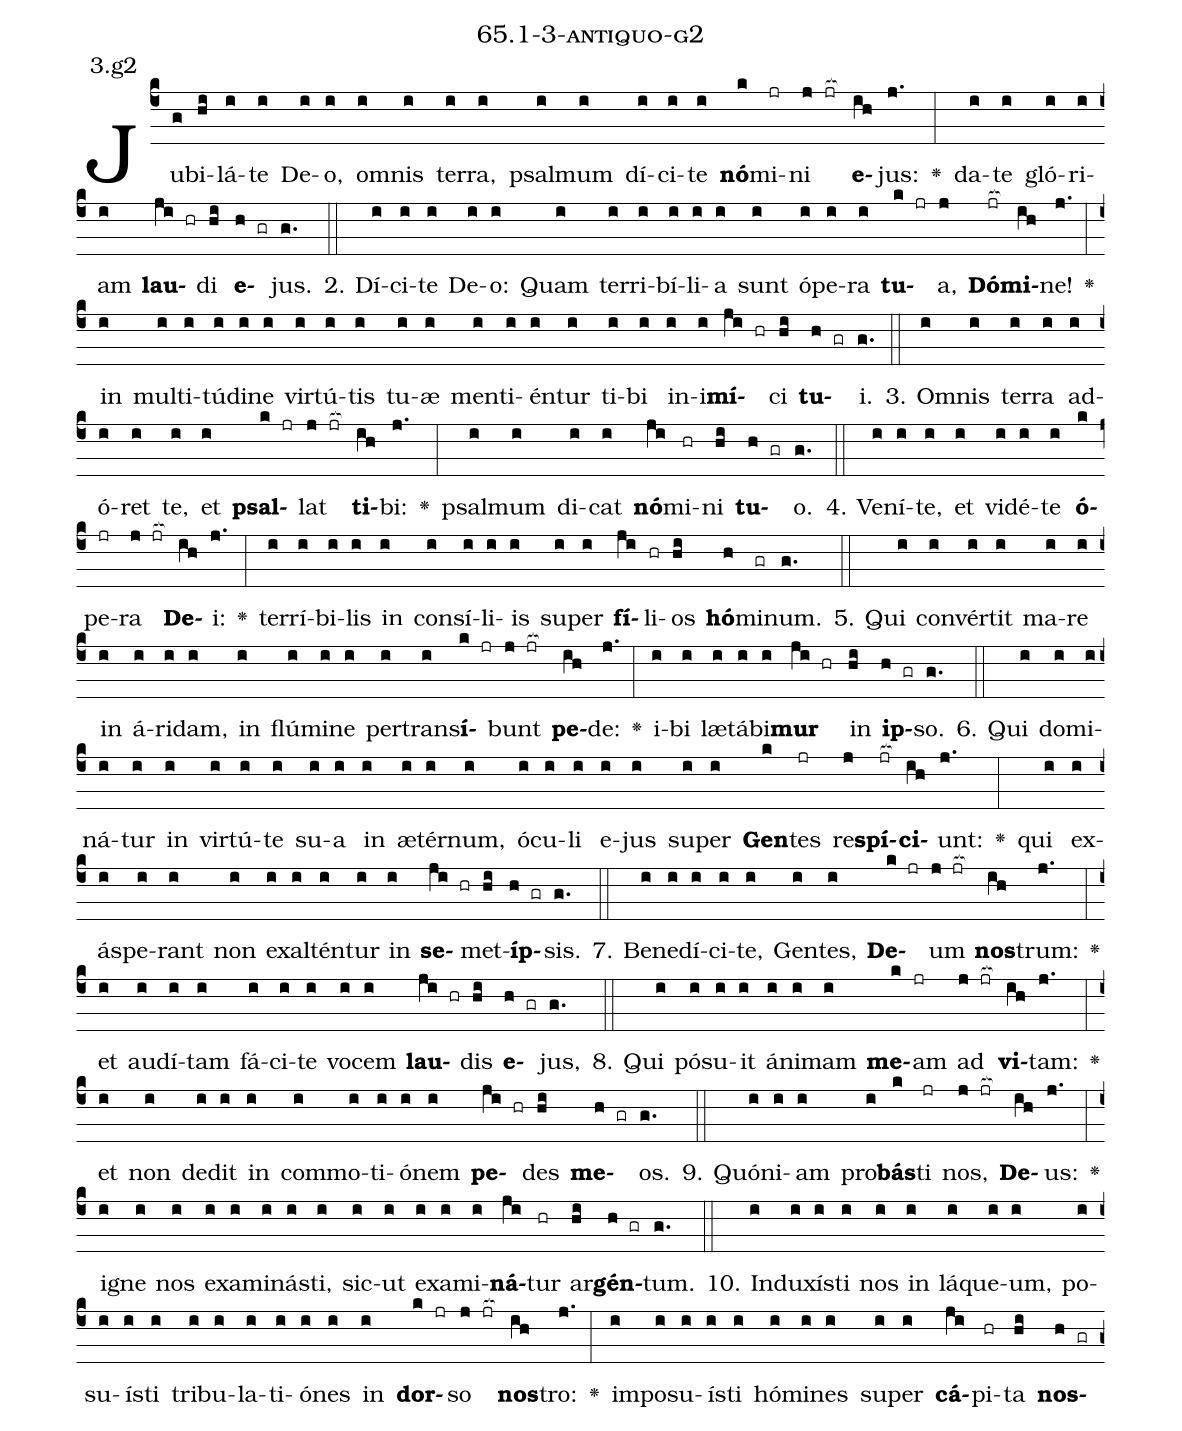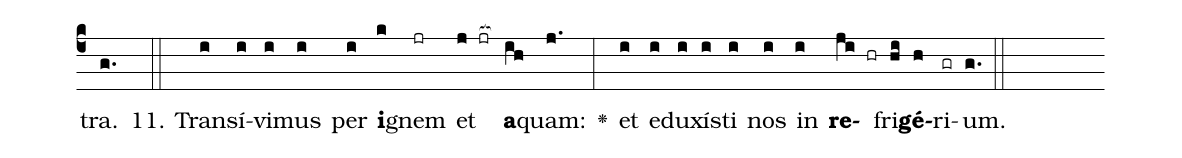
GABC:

name: 65.1-3-antiquo-g2;
annotation: 3.g2;
%%
(c4)Ju(g)bi(hi)lá(i)te(i) De(i)o,(i) om(i)nis(i) ter(i)ra,(i) psal(i)mum(i) dí(i)ci(i)te(i) <b>nó</b>(k)mi(jr)ni(j jr[ocb:1{]) <b>e</b>(ih[ocb:0}])jus:(j.) <v>\greheightstar</v>(:) da(i)te(i) gló(i)ri(i)am(i) <b>lau</b>(ji hr)di(hi) <b>e</b>(h gr)jus.(g.) (::)
2. Dí(i)ci(i)te(i) De(i)o:(i) Quam(i) ter(i)ri(i)bí(i)li(i)a(i) sunt(i) ó(i)pe(i)ra(i) <b>tu</b>(k jr)a,(j) <b>Dó</b>(jr[ocb:1{])<b>mi</b>(ih[ocb:0}])ne!(j.) <v>\greheightstar</v>(:) in(i) mul(i)ti(i)tú(i)di(i)ne(i) vir(i)tú(i)tis(i) tu(i)æ(i) men(i)ti(i)én(i)tur(i) ti(i)bi(i) in(i)i(i)<b>mí</b>(ji hr)ci(hi) <b>tu</b>(h gr)i.(g.) (::)
3. Om(i)nis(i) ter(i)ra(i) ad(i)ó(i)ret(i) te,(i) et(i) <b>psal</b>(k jr)lat(j jr[ocb:1{]) <b>ti</b>(ih[ocb:0}])bi:(j.) <v>\greheightstar</v>(:) psal(i)mum(i) di(i)cat(i) <b>nó</b>(ji)mi(hr)ni(hi) <b>tu</b>(h gr)o.(g.) (::)
4. Ve(i)ní(i)te,(i) et(i) vi(i)dé(i)te(i) <b>ó</b>(k)pe(jr)ra(j jr[ocb:1{]) <b>De</b>(ih[ocb:0}])i:(j.) <v>\greheightstar</v>(:) ter(i)rí(i)bi(i)lis(i) in(i) con(i)sí(i)li(i)is(i) su(i)per(i) <b>fí</b>(ji)li(hr)os(hi) <b>hó</b>(h)mi(gr)num.(g.) (::)
5. Qui(i) con(i)vér(i)tit(i) ma(i)re(i) in(i) á(i)ri(i)dam,(i) in(i) flú(i)mi(i)ne(i) per(i)trans(i)<b>í</b>(k jr)bunt(j jr[ocb:1{]) <b>pe</b>(ih[ocb:0}])de:(j.) <v>\greheightstar</v>(:) i(i)bi(i) læ(i)tá(i)bi(i)<b>mur</b>(ji hr) in(hi) <b>ip</b>(h gr)so.(g.) (::)
6. Qui(i) do(i)mi(i)ná(i)tur(i) in(i) vir(i)tú(i)te(i) su(i)a(i) in(i) æ(i)tér(i)num,(i) ó(i)cu(i)li(i) e(i)jus(i) su(i)per(i) <b>Gen</b>(k)tes(jr) re(j)<b>spí</b>(jr[ocb:1{])<b>ci</b>(ih[ocb:0}])unt:(j.) <v>\greheightstar</v>(:) qui(i) ex(i)ás(i)pe(i)rant(i) non(i) ex(i)al(i)tén(i)tur(i) in(i) <b>se</b>(ji hr)met(hi)<b>íp</b>(h gr)sis.(g.) (::)
7. Be(i)ne(i)dí(i)ci(i)te,(i) Gen(i)tes,(i) <b>De</b>(k jr)um(j jr[ocb:1{]) <b>nos</b>(ih[ocb:0}])trum:(j.) <v>\greheightstar</v>(:) et(i) au(i)dí(i)tam(i) fá(i)ci(i)te(i) vo(i)cem(i) <b>lau</b>(ji hr)dis(hi) <b>e</b>(h gr)jus,(g.) (::)
8. Qui(i) pó(i)su(i)it(i) á(i)ni(i)mam(i) <b>me</b>(k)am(jr) ad(j jr[ocb:1{]) <b>vi</b>(ih[ocb:0}])tam:(j.) <v>\greheightstar</v>(:) et(i) non(i) de(i)dit(i) in(i) com(i)mo(i)ti(i)ó(i)nem(i) <b>pe</b>(ji hr)des(hi) <b>me</b>(h gr)os.(g.) (::)
9. Quón(i)i(i)am(i) pro(i)<b>bás</b>(k)ti(jr) nos,(j jr[ocb:1{]) <b>De</b>(ih[ocb:0}])us:(j.) <v>\greheightstar</v>(:) i(i)gne(i) nos(i) ex(i)a(i)mi(i)nás(i)ti,(i) sic(i)ut(i) ex(i)a(i)mi(i)<b>ná</b>(ji)tur(hr) ar(hi)<b>gén</b>(h gr)tum.(g.) (::)
10. In(i)du(i)xís(i)ti(i) nos(i) in(i) lá(i)que(i)um,(i) po(i)su(i)ís(i)ti(i) tri(i)bu(i)la(i)ti(i)ó(i)nes(i) in(i) <b>dor</b>(k jr)so(j jr[ocb:1{]) <b>nos</b>(ih[ocb:0}])tro:(j.) <v>\greheightstar</v>(:) im(i)po(i)su(i)ís(i)ti(i) hó(i)mi(i)nes(i) su(i)per(i) <b>cá</b>(ji)pi(hr)ta(hi) <b>nos</b>(h gr)tra.(g.) (::)
11. Trans(i)í(i)vi(i)mus(i) per(i) <b>i</b>(k)gnem(jr) et(j jr[ocb:1{]) <b>a</b>(ih[ocb:0}])quam:(j.) <v>\greheightstar</v>(:) et(i) e(i)du(i)xís(i)ti(i) nos(i) in(i) <b>re</b>(ji hr)fri(hi)<b>gé</b>(h)ri(gr)um.(g.) (::)
